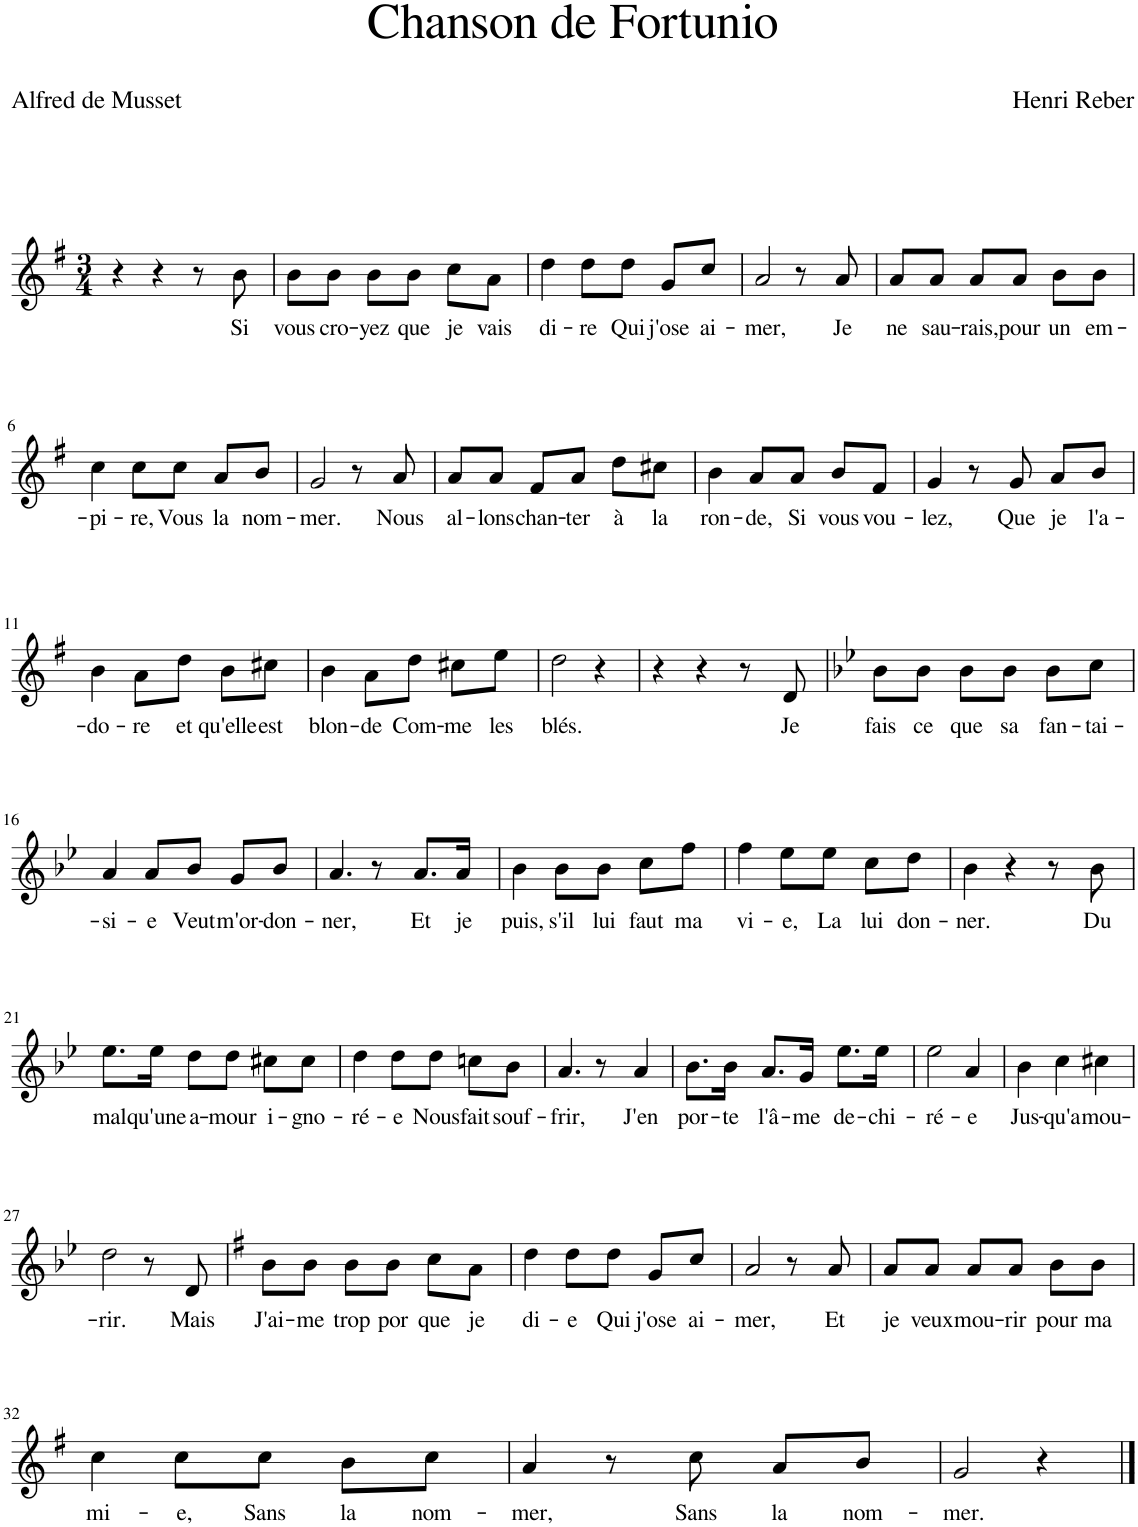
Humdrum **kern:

**kern	**text
*part1	*part1
*staff1	*staff1
*I"Piano	*
*I'Pno	*
*clefG2	*
*k[f#]	*
*M3/4	*
=1	=1
4r	.
4r	.
8r	.
!	!LO:LY:b
8b\	Si
=2	=2
!	!LO:LY:b
8b\L	vous
!	!LO:LY:b
8b\J	cro-
!	!LO:LY:b
8b\L	-yez
!	!LO:LY:b
8b\J	que
!	!LO:LY:b
8cc\L	je
!	!LO:LY:b
8a\J	vais
=3	=3
!	!LO:LY:b
4dd\	di-
!	!LO:LY:b
8dd\L	-re
!	!LO:LY:b
8dd\J	Qui
!	!LO:LY:b
8g/L	j'ose
!	!LO:LY:b
8cc/J	ai-
=4	=4
!	!LO:LY:b
2a/	-mer,
8r	.
!	!LO:LY:b
8a/	Je
=5	=5
!	!LO:LY:b
8a/L	ne
!	!LO:LY:b
8a/J	sau-
!	!LO:LY:b
8a/L	-rais,
!	!LO:LY:b
8a/J	pour
!	!LO:LY:b
8b\L	un
!	!LO:LY:b
8b\J	em-
!!LO:LB:g=z
=6	=6
!	!LO:LY:b
4cc\	-pi-
!	!LO:LY:b
8cc\L	-re,
!	!LO:LY:b
8cc\J	Vous
!	!LO:LY:b
8a/L	la
!	!LO:LY:b
8b/J	nom-
=7	=7
!	!LO:LY:b
2g/	-mer.
8r	.
!	!LO:LY:b
8a/	Nous
=8	=8
!	!LO:LY:b
8a/L	al-
!	!LO:LY:b
8a/J	-lons
!	!LO:LY:b
8f#/L	chan-
!	!LO:LY:b
8a/J	-ter
!	!LO:LY:b
8dd\L	à
!	!LO:LY:b
8cc#X\J	la
=9	=9
!	!LO:LY:b
4b\	ron-
!	!LO:LY:b
8a/L	-de,
!	!LO:LY:b
8a/J	Si
!	!LO:LY:b
8b/L	vous
!	!LO:LY:b
8f#/J	vou-
=10	=10
!	!LO:LY:b
4g/	-lez,
8r	.
!	!LO:LY:b
8g/	Que
!	!LO:LY:b
8a/L	je
!	!LO:LY:b
8b/J	l'a-
!!LO:LB:g=z
=11	=11
!	!LO:LY:b
4b\	-do-
!	!LO:LY:b
8a\L	-re
!	!LO:LY:b
8dd\J	et
!	!LO:LY:b
8b\L	qu'elle
!	!LO:LY:b
8cc#X\J	est
=12	=12
!	!LO:LY:b
4b\	blon-
!	!LO:LY:b
8a\L	-de
!	!LO:LY:b
8dd\J	Com-
!	!LO:LY:b
8cc#X\L	-me
!	!LO:LY:b
8ee\J	les
=13	=13
!	!LO:LY:b
2dd\	blés.
4r	.
=14	=14
4r	.
4r	.
8r	.
!	!LO:LY:b
8d/	Je
=15	=15
*k[b-e-]	*
!	!LO:LY:b
8b-\L	fais
!	!LO:LY:b
8b-\J	ce
!	!LO:LY:b
8b-\L	que
!	!LO:LY:b
8b-\J	sa
!	!LO:LY:b
8b-\L	fan-
!	!LO:LY:b
8cc\J	-tai-
!!LO:LB:g=z
=16	=16
!	!LO:LY:b
4a/	-si-
!	!LO:LY:b
8a/L	-e
!	!LO:LY:b
8b-/J	Veut
!	!LO:LY:b
8g/L	m'or-
!	!LO:LY:b
8b-/J	-don-
=17	=17
!	!LO:LY:b
4.a/	-ner,
8r	.
!	!LO:LY:b
8.a/L	Et
!	!LO:LY:b
16a/Jk	je
=18	=18
!	!LO:LY:b
4b-\	puis,
!	!LO:LY:b
8b-\L	s'il
!	!LO:LY:b
8b-\J	lui
!	!LO:LY:b
8cc\L	faut
!	!LO:LY:b
8ff\J	ma
=19	=19
!	!LO:LY:b
4ff\	vi-
!	!LO:LY:b
8ee-\L	-e,
!	!LO:LY:b
8ee-\J	La
!	!LO:LY:b
8cc\L	lui
!	!LO:LY:b
8dd\J	don-
=20	=20
!	!LO:LY:b
4b-\	-ner.
4r	.
8r	.
!	!LO:LY:b
8b-\	Du
!!LO:LB:g=z
=21	=21
!	!LO:LY:b
8.ee-\L	mal
!	!LO:LY:b
16ee-\Jk	qu'une
!	!LO:LY:b
8dd\L	a-
!	!LO:LY:b
8dd\J	-mour
!	!LO:LY:b
8cc#X\L	i-
!	!LO:LY:b
8cc#\J	-gno-
=22	=22
!	!LO:LY:b
4dd\	-ré-
!	!LO:LY:b
8dd\L	-e
!	!LO:LY:b
8dd\J	Nous
!	!LO:LY:b
8ccn\L	fait
!	!LO:LY:b
8b-\J	souf-
=23	=23
!	!LO:LY:b
4.a/	-frir,
8r	.
!	!LO:LY:b
4a/	J'en
=24	=24
!	!LO:LY:b
8.b-\L	por-
!	!LO:LY:b
16b-\Jk	-te
!	!LO:LY:b
8.a/L	l'â-
!	!LO:LY:b
16g/Jk	-me
!	!LO:LY:b
8.ee-\L	de-
!	!LO:LY:b
16ee-\Jk	-chi-
=25	=25
!	!LO:LY:b
2ee-\	-ré-
!	!LO:LY:b
4a/	-e
=26	=26
!	!LO:LY:b
4b-\	Jus-
!	!LO:LY:b
4cc\	-qu'a
!	!LO:LY:b
4cc#X\	mou-
!!LO:LB:g=z
=27	=27
!	!LO:LY:b
2dd\	-rir.
8r	.
!	!LO:LY:b
8d/	Mais
=28	=28
*k[f#]	*
!	!LO:LY:b
8b\L	J'ai-
!	!LO:LY:b
8b\J	-me
!	!LO:LY:b
8b\L	trop
!	!LO:LY:b
8b\J	por
!	!LO:LY:b
8cc\L	que
!	!LO:LY:b
8a\J	je
=29	=29
!	!LO:LY:b
4dd\	di-
!	!LO:LY:b
8dd\L	e
!	!LO:LY:b
8dd\J	Qui
!	!LO:LY:b
8g/L	j'ose
!	!LO:LY:b
8cc/J	ai-
=30	=30
!	!LO:LY:b
2a/	-mer,
8r	.
!	!LO:LY:b
8a/	Et
=31	=31
!	!LO:LY:b
8a/L	je
!	!LO:LY:b
8a/J	veux
!	!LO:LY:b
8a/L	mou-
!	!LO:LY:b
8a/J	-rir
!	!LO:LY:b
8b\L	pour
!	!LO:LY:b
8b\J	ma
!!LO:LB:g=z
=32	=32
!	!LO:LY:b
4cc\	mi-
!	!LO:LY:b
8cc\L	-e,
!	!LO:LY:b
8cc\J	Sans
!	!LO:LY:b
8b\L	la
!	!LO:LY:b
8cc\J	nom-
=33	=33
!	!LO:LY:b
4a/	-mer,
8r	.
!	!LO:LY:b
8cc\	Sans
!	!LO:LY:b
8a/L	la
!	!LO:LY:b
8b/J	nom-
=34	=34
!	!LO:LY:b
2g/	-mer.
4r	.
==	==
*-	*-
